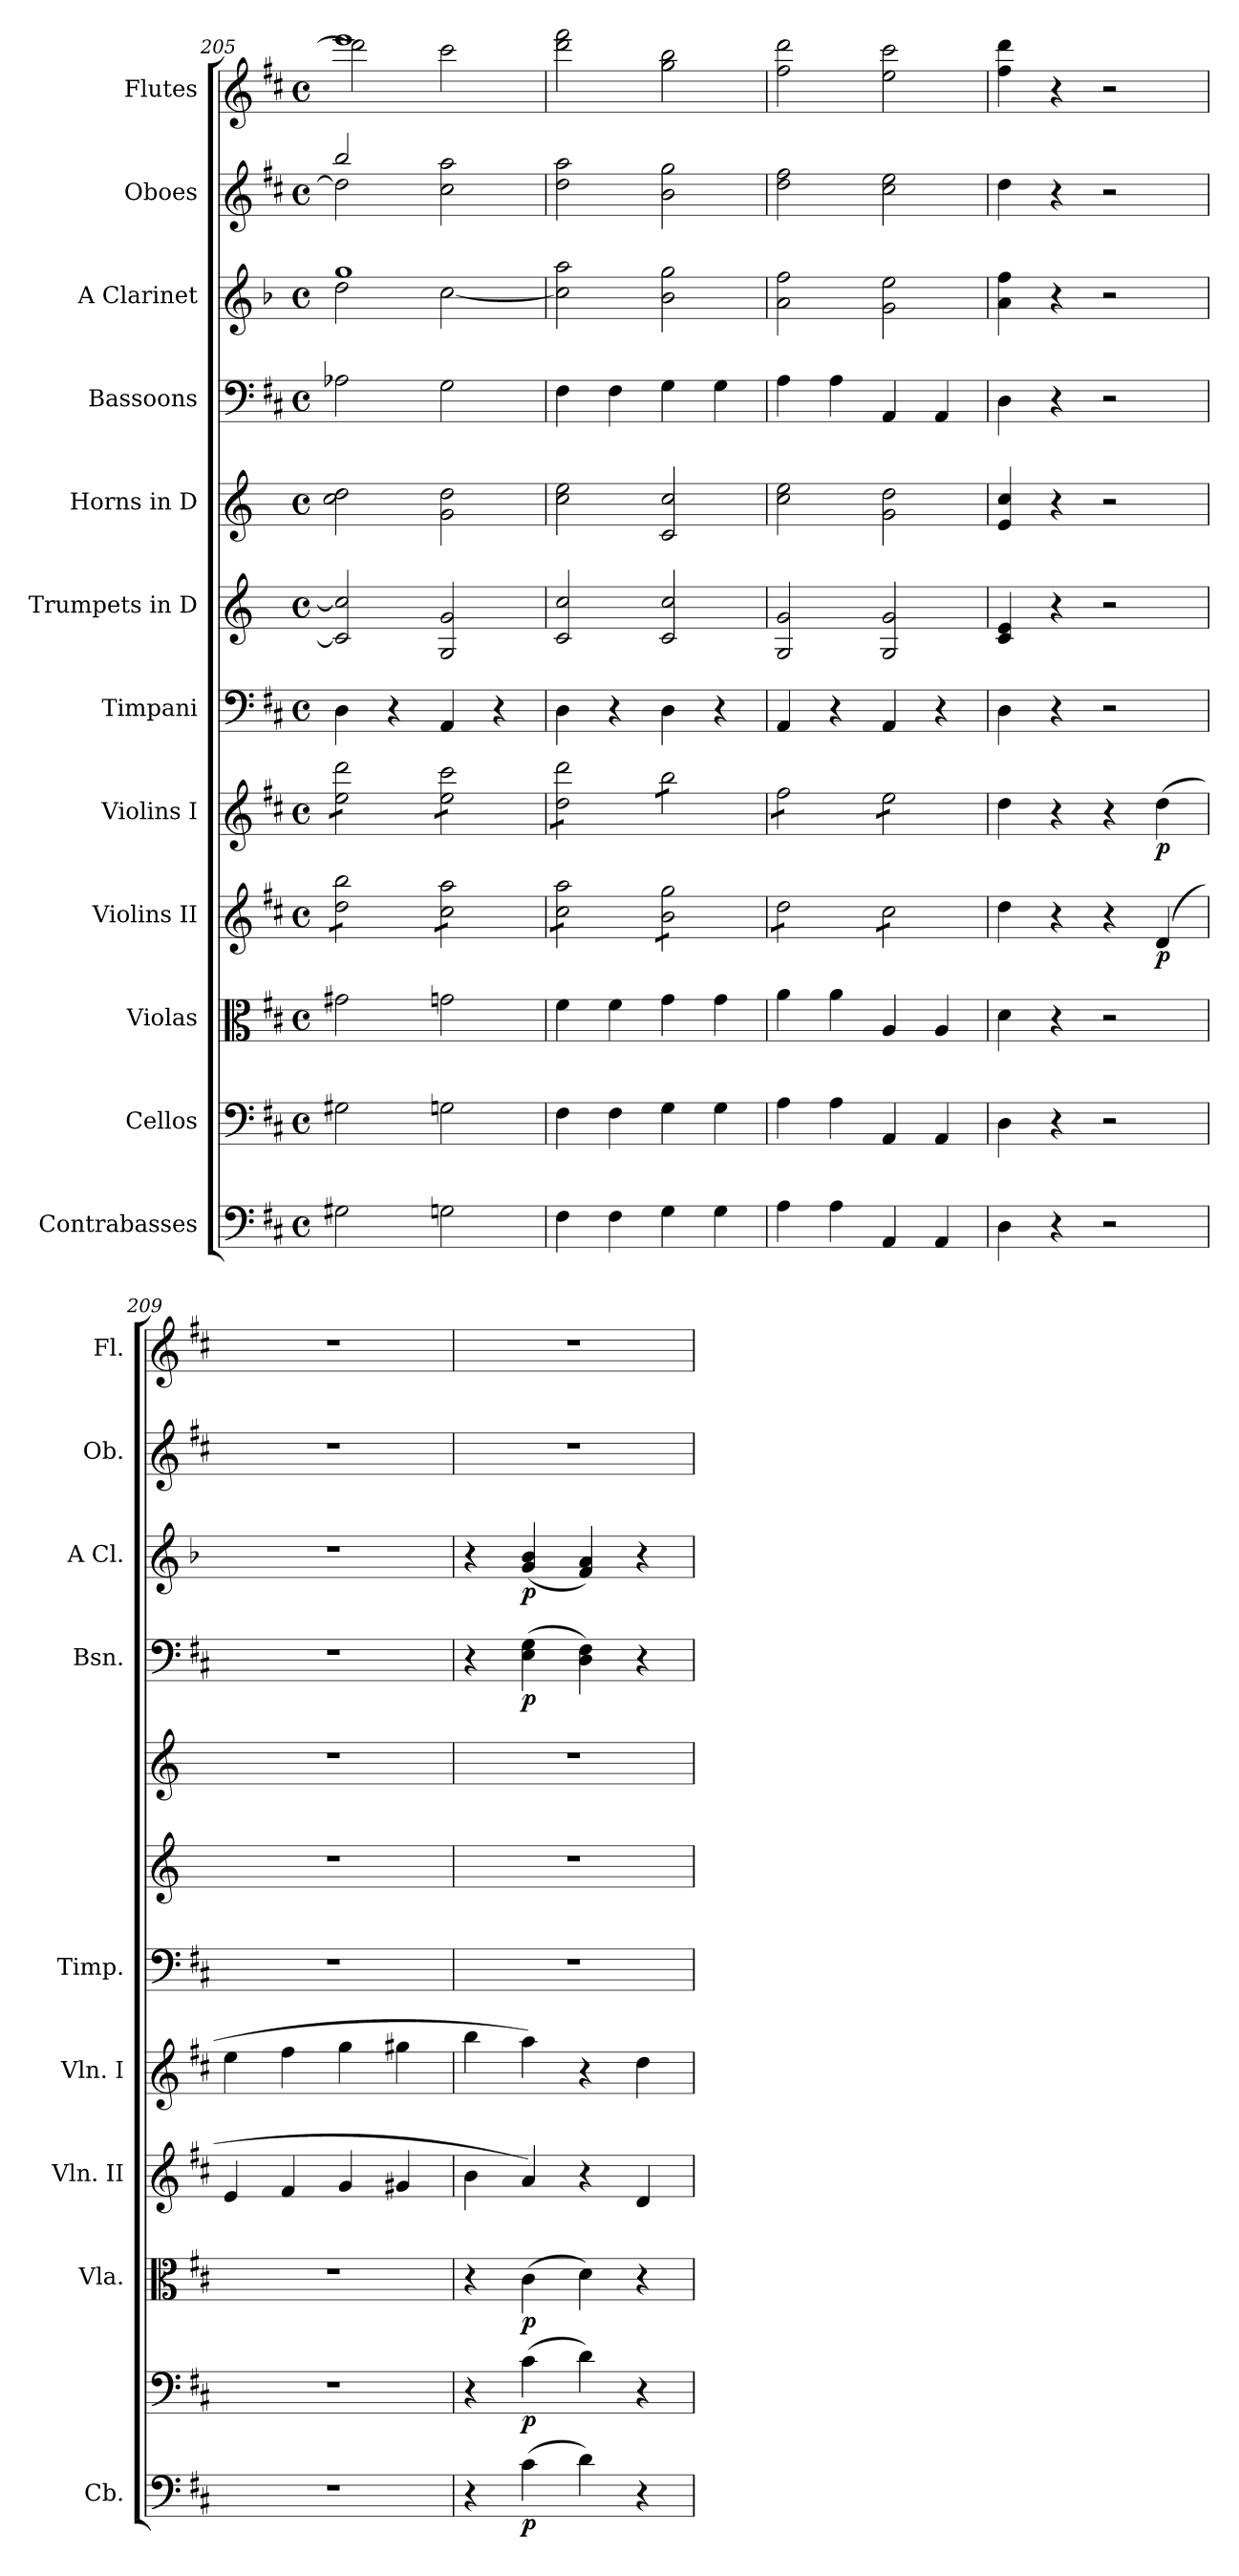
**kern	**dynam	**kern	**dynam	**kern	**dynam	**kern	**dynam	**kern	**dynam	**kern	**kern	**kern	**kern	**dynam	**kern	**dynam	**kern	**kern
*part12	*part12	*part11	*part11	*part10	*part10	*part9	*part9	*part8	*part8	*part7	*part6	*part5	*part4	*part4	*part3	*part3	*part2	*part1
*staff12	*staff12	*staff11	*staff11	*staff10	*staff10	*staff9	*staff9	*staff8	*staff8	*staff7	*staff6	*staff5	*staff4	*staff4	*staff3	*staff3	*staff2	*staff1
*I"Contrabasses	*	*I"Cellos	*	*I"Violas	*	*I"Violins II	*	*I"Violins I	*	*I"Timpani	*I"Trumpets in D	*I"Horns in D	*I"Bassoons	*	*I"A Clarinet	*	*I"Oboes	*I"Flutes
*I'Cb.	*	*	*	*I'Vla.	*	*I'Vln. II	*	*I'Vln. I	*	*I'Timp.	*	*	*I'Bsn.	*	*I'A Cl.	*	*I'Ob.	*I'Fl.
!!LO:PB:g=z
*clefF4	*	*clefF4	*	*clefC3	*	*clefG2	*	*clefG2	*	*clefF4	*clefG2	*clefG2	*clefF4	*	*clefG2	*	*clefG2	*clefG2
*ITrd7c12	*	*	*	*	*	*	*	*	*	*	*ITrd-1c-2	*ITrd6c10	*	*	*ITrd2c3	*	*	*
*k[f#c#]	*	*k[f#c#]	*	*k[f#c#]	*	*k[f#c#]	*	*k[f#c#]	*	*k[f#c#]	*k[f#c#]	*k[f#c#]	*k[f#c#]	*	*k[f#c#]	*	*k[f#c#]	*k[f#c#]
*M4/4	*	*M4/4	*	*M4/4	*	*M4/4	*	*M4/4	*	*M4/4	*M4/4	*M4/4	*M4/4	*	*M4/4	*	*M4/4	*M4/4
*met(c)	*	*met(c)	*	*met(c)	*	*met(c)	*	*met(c)	*	*met(c)	*met(c)	*met(c)	*met(c)	*	*met(c)	*	*met(c)	*met(c)
=205	=205	=205	=205	=205	=205	=205	=205	=205	=205	=205	=205	=205	=205	=205	=205	=205	=205	=205
*	*	*	*	*	*	*	*	*	*	*	*	*	*	*	*^	*	*^	*^
*	*	*	*	*	*	*tremolo	*	*	*	*	*	*	*	*	*	*	*	*	*	*	*
*	*	*	*	*	*	*	*	*tremolo	*	*	*	*	*	*	*	*	*	*	*	*	*
2GG#X\	.	2G#X\	.	2g#X\	.	8dd\ 8bb\L	.	8ee\ 8ddd\L	.	4D\	2d/] 2dd/]	2d\ 2e\	2A-X\	.	1ee	2b\	.	2bb/	2dd\]	1eee	2ddd\]
.	.	.	.	.	.	8dd\ 8bb\	.	8ee\ 8ddd\	.	.	.	.	.	.	.	.	.	.	.	.	.
.	.	.	.	.	.	8dd\ 8bb\	.	8ee\ 8ddd\	.	4r	.	.	.	.	.	.	.	.	.	.	.
.	.	.	.	.	.	8dd\ 8bb\J	.	8ee\ 8ddd\J	.	.	.	.	.	.	.	.	.	.	.	.	.
2GGn\	.	2Gn\	.	2gn\	.	8cc#\ 8aa\L	.	8ee\ 8ccc#\L	.	4AA/	2A/ 2a/	2A\ 2e\	2G\	.	.	[2a\	.	2ryy	2cc#\ 2aa\	.	2ccc#\
.	.	.	.	.	.	8cc#\ 8aa\	.	8ee\ 8ccc#\	.	.	.	.	.	.	.	.	.	.	.	.	.
.	.	.	.	.	.	8cc#\ 8aa\	.	8ee\ 8ccc#\	.	4r	.	.	.	.	.	.	.	.	.	.	.
.	.	.	.	.	.	8cc#\ 8aa\J	.	8ee\ 8ccc#\J	.	.	.	.	.	.	.	.	.	.	.	.	.
*	*	*	*	*	*	*	*	*	*	*	*	*	*	*	*v	*v	*	*	*	*v	*v
*	*	*	*	*	*	*	*	*	*	*	*	*	*	*	*	*	*v	*v	*
=206	=206	=206	=206	=206	=206	=206	=206	=206	=206	=206	=206	=206	=206	=206	=206	=206	=206	=206
4FF#\	.	4F#\	.	4f#\	.	8cc#\ 8aa\L	.	8dd\ 8ddd\L	.	4D\	2d/ 2dd/	2d\ 2f#\	4F#\	.	2a\] 2ff#\	.	2dd\ 2aa\	2ddd\ 2fff#\
.	.	.	.	.	.	8cc#\ 8aa\	.	8dd\ 8ddd\	.	.	.	.	.	.	.	.	.	.
4FF#\	.	4F#\	.	4f#\	.	8cc#\ 8aa\	.	8dd\ 8ddd\	.	4r	.	.	4F#\	.	.	.	.	.
.	.	.	.	.	.	8cc#\ 8aa\J	.	8dd\ 8ddd\J	.	.	.	.	.	.	.	.	.	.
4GG\	.	4G\	.	4g\	.	8b\ 8gg\L	.	8bb\L	.	4D\	2d/ 2dd/	2D/ 2d/	4G\	.	2g\ 2ee\	.	2b\ 2gg\	2gg\ 2bb\
.	.	.	.	.	.	8b\ 8gg\	.	8bb\	.	.	.	.	.	.	.	.	.	.
4GG\	.	4G\	.	4g\	.	8b\ 8gg\	.	8bb\	.	4r	.	.	4G\	.	.	.	.	.
.	.	.	.	.	.	8b\ 8gg\J	.	8bb\J	.	.	.	.	.	.	.	.	.	.
=207	=207	=207	=207	=207	=207	=207	=207	=207	=207	=207	=207	=207	=207	=207	=207	=207	=207	=207
4AA\	.	4A\	.	4a\	.	8dd\L	.	8ff#\L	.	4AA/	2A/ 2a/	2d\ 2f#\	4A\	.	2f#\ 2dd\	.	2dd\ 2ff#\	2ff#\ 2ddd\
.	.	.	.	.	.	8dd\	.	8ff#\	.	.	.	.	.	.	.	.	.	.
4AA\	.	4A\	.	4a\	.	8dd\	.	8ff#\	.	4r	.	.	4A\	.	.	.	.	.
.	.	.	.	.	.	8dd\J	.	8ff#\J	.	.	.	.	.	.	.	.	.	.
4AAA/	.	4AA/	.	4A/	.	8cc#\L	.	8ee\L	.	4AA/	2A/ 2a/	2A\ 2e\	4AA/	.	2e\ 2cc#\	.	2cc#\ 2ee\	2ee\ 2ccc#\
.	.	.	.	.	.	8cc#\	.	8ee\	.	.	.	.	.	.	.	.	.	.
4AAA/	.	4AA/	.	4A/	.	8cc#\	.	8ee\	.	4r	.	.	4AA/	.	.	.	.	.
.	.	.	.	.	.	8cc#\J	.	8ee\J	.	.	.	.	.	.	.	.	.	.
*	*	*	*	*	*	*	*	*Xtremolo	*	*	*	*	*	*	*	*	*	*
*	*	*	*	*	*	*Xtremolo	*	*	*	*	*	*	*	*	*	*	*	*
=208	=208	=208	=208	=208	=208	=208	=208	=208	=208	=208	=208	=208	=208	=208	=208	=208	=208	=208
4DD\	.	4D\	.	4d\	.	4dd\	.	4dd\	.	4D\	4d/ 4f#/	4F#/ 4d/	4D\	.	4f#\ 4dd\	.	4dd\	4ff#\ 4ddd\
4r	.	4r	.	4r	.	4r	.	4r	.	4r	4r	4r	4r	.	4r	.	4r	4r
2r	.	2r	.	2r	.	4r	.	4r	.	2r	2r	2r	2r	.	2r	.	2r	2r
!	!	!	!	!	!	!	!LO:DY:b	!	!LO:DY:b	!	!	!	!	!	!	!	!	!
.	.	.	.	.	.	(>4d/	p	(>4dd\	p	.	.	.	.	.	.	.	.	.
!!LO:LB:g=z
=209	=209	=209	=209	=209	=209	=209	=209	=209	=209	=209	=209	=209	=209	=209	=209	=209	=209	=209
1r	.	1r	.	1r	.	4e/	.	4ee\	.	1r	1r	1r	1r	.	1r	.	1r	1r
.	.	.	.	.	.	4f#/	.	4ff#\	.	.	.	.	.	.	.	.	.	.
.	.	.	.	.	.	4g/	.	4gg\	.	.	.	.	.	.	.	.	.	.
.	.	.	.	.	.	4g#X/	.	4gg#X\	.	.	.	.	.	.	.	.	.	.
=210	=210	=210	=210	=210	=210	=210	=210	=210	=210	=210	=210	=210	=210	=210	=210	=210	=210	=210
4r	.	4r	.	4r	.	4b\	.	4bb\	.	1r	1r	1r	4r	.	4r	.	1r	1r
!	!LO:DY:b	!	!LO:DY:b	!	!LO:DY:b	!	!	!	!	!	!	!	!	!LO:DY:b	!	!LO:DY:b	!	!
(>4C#\	p	(>4c#\	p	(>4c#\	p	4a/)	.	4aa\)	.	.	.	.	(>4E\ 4G\	p	(<4e/ 4g/	p	.	.
4D\)	.	4d\)	.	4d\)	.	4r	.	4r	.	.	.	.	4D\ 4F#\)	.	4d/ 4f#/)	.	.	.
4r	.	4r	.	4r	.	4d/	.	4dd\	.	.	.	.	4r	.	4r	.	.	.
=	=	=	=	=	=	=	=	=	=	=	=	=	=	=	=	=	=	=
*-	*-	*-	*-	*-	*-	*-	*-	*-	*-	*-	*-	*-	*-	*-	*-	*-	*-	*-
